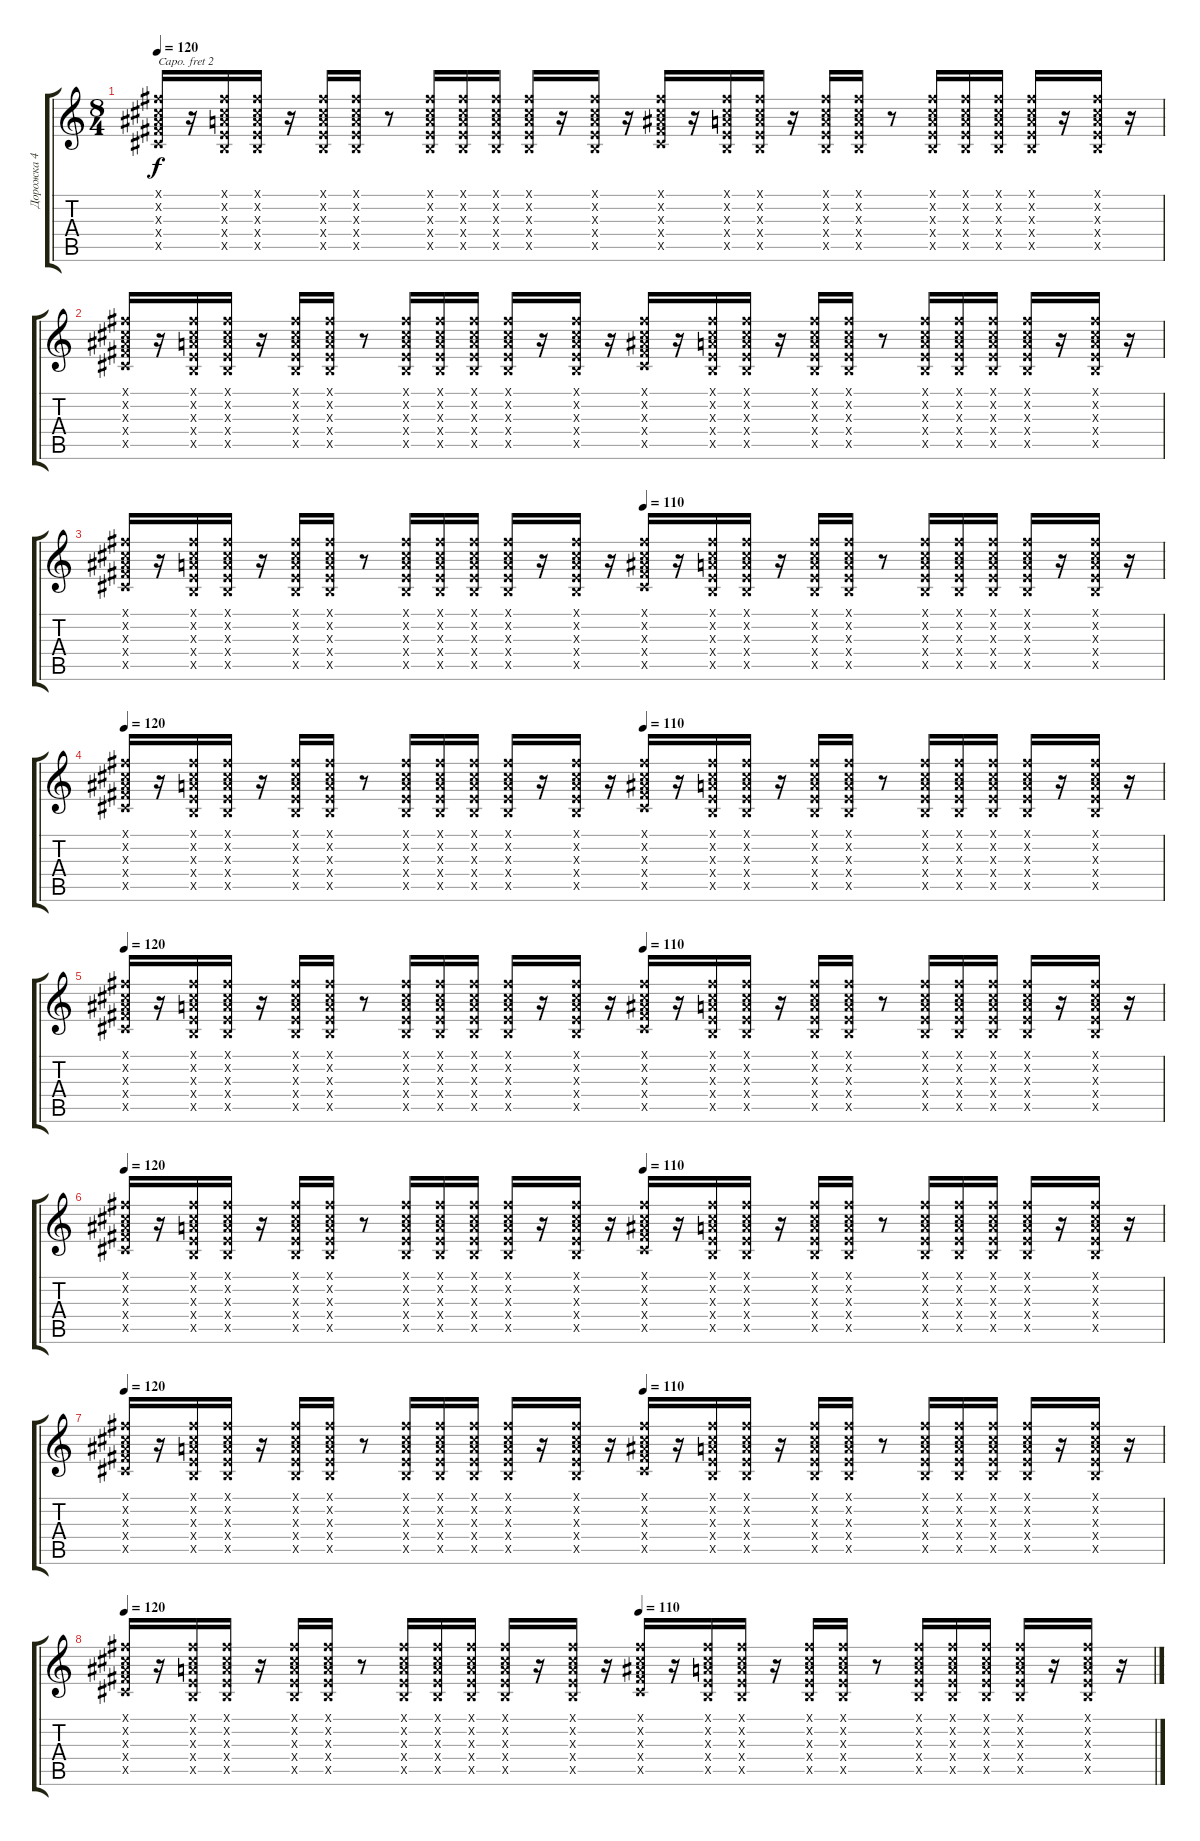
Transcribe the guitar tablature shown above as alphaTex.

\track ("Дорожка 4" "Дорожка 4") {solo instrument acousticguitarnylon}
\staff {score tabs}
\capo 2
\tuning (E4 B3 G3 D3 A2 E2) {hide}
\ts (8 4)
\tempo 120
\clef g2
\ks c
(0.1{x} 0.2{x} 1.3{x} 2.4{x} 2.5{x}).16{dy f} r.16 (0.1{x} 0.2{x} 0.3{x} 0.4{x} 0.5{x}).16 (0.1{x} 0.2{x} 0.3{x} 0.4{x} 0.5{x}).16 r.16 (0.1{x} 0.2{x} 0.3{x} 0.4{x} 0.5{x}).16 (0.1{x} 0.2{x} 0.3{x} 0.4{x} 0.5{x}).16 r.8 (0.1{x} 0.2{x} 0.3{x} 0.4{x} 0.5{x}).16 (0.1{x} 0.2{x} 0.3{x} 0.4{x} 0.5{x}).16 (0.1{x} 0.2{x} 0.3{x} 0.4{x} 0.5{x}).16 (0.1{x} 0.2{x} 0.3{x} 0.4{x} 0.5{x}).16 r.16 (0.1{x} 0.2{x} 0.3{x} 0.4{x} 0.5{x}).16 r.16 (0.1{x} 0.2{x} 1.3{x} 2.4{x} 2.5{x}).16 r.16 (0.1{x} 0.2{x} 0.3{x} 0.4{x} 0.5{x}).16 (0.1{x} 0.2{x} 0.3{x} 0.4{x} 0.5{x}).16 r.16 (0.1{x} 0.2{x} 0.3{x} 0.4{x} 0.5{x}).16 (0.1{x} 0.2{x} 0.3{x} 0.4{x} 0.5{x}).16 r.8 (0.1{x} 0.2{x} 0.3{x} 0.4{x} 0.5{x}).16 (0.1{x} 0.2{x} 0.3{x} 0.4{x} 0.5{x}).16 (0.1{x} 0.2{x} 0.3{x} 0.4{x} 0.5{x}).16 (0.1{x} 0.2{x} 0.3{x} 0.4{x} 0.5{x}).16 r.16 (0.1{x} 0.2{x} 0.3{x} 0.4{x} 0.5{x}).16 r.16 |
(0.1{x} 0.2{x} 1.3{x} 2.4{x} 2.5{x}).16 r.16 (0.1{x} 0.2{x} 0.3{x} 0.4{x} 0.5{x}).16 (0.1{x} 0.2{x} 0.3{x} 0.4{x} 0.5{x}).16 r.16 (0.1{x} 0.2{x} 0.3{x} 0.4{x} 0.5{x}).16 (0.1{x} 0.2{x} 0.3{x} 0.4{x} 0.5{x}).16 r.8 (0.1{x} 0.2{x} 0.3{x} 0.4{x} 0.5{x}).16 (0.1{x} 0.2{x} 0.3{x} 0.4{x} 0.5{x}).16 (0.1{x} 0.2{x} 0.3{x} 0.4{x} 0.5{x}).16 (0.1{x} 0.2{x} 0.3{x} 0.4{x} 0.5{x}).16 r.16 (0.1{x} 0.2{x} 0.3{x} 0.4{x} 0.5{x}).16 r.16 (0.1{x} 0.2{x} 1.3{x} 2.4{x} 2.5{x}).16 r.16 (0.1{x} 0.2{x} 0.3{x} 0.4{x} 0.5{x}).16 (0.1{x} 0.2{x} 0.3{x} 0.4{x} 0.5{x}).16 r.16 (0.1{x} 0.2{x} 0.3{x} 0.4{x} 0.5{x}).16 (0.1{x} 0.2{x} 0.3{x} 0.4{x} 0.5{x}).16 r.8 (0.1{x} 0.2{x} 0.3{x} 0.4{x} 0.5{x}).16 (0.1{x} 0.2{x} 0.3{x} 0.4{x} 0.5{x}).16 (0.1{x} 0.2{x} 0.3{x} 0.4{x} 0.5{x}).16 (0.1{x} 0.2{x} 0.3{x} 0.4{x} 0.5{x}).16 r.16 (0.1{x} 0.2{x} 0.3{x} 0.4{x} 0.5{x}).16 r.16 |
\tempo (110 0.5)
(0.1{x} 0.2{x} 1.3{x} 2.4{x} 2.5{x}).16 r.16 (0.1{x} 0.2{x} 0.3{x} 0.4{x} 0.5{x}).16 (0.1{x} 0.2{x} 0.3{x} 0.4{x} 0.5{x}).16 r.16 (0.1{x} 0.2{x} 0.3{x} 0.4{x} 0.5{x}).16 (0.1{x} 0.2{x} 0.3{x} 0.4{x} 0.5{x}).16 r.8 (0.1{x} 0.2{x} 0.3{x} 0.4{x} 0.5{x}).16 (0.1{x} 0.2{x} 0.3{x} 0.4{x} 0.5{x}).16 (0.1{x} 0.2{x} 0.3{x} 0.4{x} 0.5{x}).16 (0.1{x} 0.2{x} 0.3{x} 0.4{x} 0.5{x}).16 r.16 (0.1{x} 0.2{x} 0.3{x} 0.4{x} 0.5{x}).16 r.16 (0.1{x} 0.2{x} 1.3{x} 2.4{x} 2.5{x}).16 r.16 (0.1{x} 0.2{x} 0.3{x} 0.4{x} 0.5{x}).16 (0.1{x} 0.2{x} 0.3{x} 0.4{x} 0.5{x}).16 r.16 (0.1{x} 0.2{x} 0.3{x} 0.4{x} 0.5{x}).16 (0.1{x} 0.2{x} 0.3{x} 0.4{x} 0.5{x}).16 r.8 (0.1{x} 0.2{x} 0.3{x} 0.4{x} 0.5{x}).16 (0.1{x} 0.2{x} 0.3{x} 0.4{x} 0.5{x}).16 (0.1{x} 0.2{x} 0.3{x} 0.4{x} 0.5{x}).16 (0.1{x} 0.2{x} 0.3{x} 0.4{x} 0.5{x}).16 r.16 (0.1{x} 0.2{x} 0.3{x} 0.4{x} 0.5{x}).16 r.16 |
\tempo 120
\tempo (110 0.5)
(0.1{x} 0.2{x} 1.3{x} 2.4{x} 2.5{x}).16 r.16 (0.1{x} 0.2{x} 0.3{x} 0.4{x} 0.5{x}).16 (0.1{x} 0.2{x} 0.3{x} 0.4{x} 0.5{x}).16 r.16 (0.1{x} 0.2{x} 0.3{x} 0.4{x} 0.5{x}).16 (0.1{x} 0.2{x} 0.3{x} 0.4{x} 0.5{x}).16 r.8 (0.1{x} 0.2{x} 0.3{x} 0.4{x} 0.5{x}).16 (0.1{x} 0.2{x} 0.3{x} 0.4{x} 0.5{x}).16 (0.1{x} 0.2{x} 0.3{x} 0.4{x} 0.5{x}).16 (0.1{x} 0.2{x} 0.3{x} 0.4{x} 0.5{x}).16 r.16 (0.1{x} 0.2{x} 0.3{x} 0.4{x} 0.5{x}).16 r.16 (0.1{x} 0.2{x} 1.3{x} 2.4{x} 2.5{x}).16 r.16 (0.1{x} 0.2{x} 0.3{x} 0.4{x} 0.5{x}).16 (0.1{x} 0.2{x} 0.3{x} 0.4{x} 0.5{x}).16 r.16 (0.1{x} 0.2{x} 0.3{x} 0.4{x} 0.5{x}).16 (0.1{x} 0.2{x} 0.3{x} 0.4{x} 0.5{x}).16 r.8 (0.1{x} 0.2{x} 0.3{x} 0.4{x} 0.5{x}).16 (0.1{x} 0.2{x} 0.3{x} 0.4{x} 0.5{x}).16 (0.1{x} 0.2{x} 0.3{x} 0.4{x} 0.5{x}).16 (0.1{x} 0.2{x} 0.3{x} 0.4{x} 0.5{x}).16 r.16 (0.1{x} 0.2{x} 0.3{x} 0.4{x} 0.5{x}).16 r.16 |
\tempo 120
\tempo (110 0.5)
(0.1{x} 0.2{x} 1.3{x} 2.4{x} 2.5{x}).16 r.16 (0.1{x} 0.2{x} 0.3{x} 0.4{x} 0.5{x}).16 (0.1{x} 0.2{x} 0.3{x} 0.4{x} 0.5{x}).16 r.16 (0.1{x} 0.2{x} 0.3{x} 0.4{x} 0.5{x}).16 (0.1{x} 0.2{x} 0.3{x} 0.4{x} 0.5{x}).16 r.8 (0.1{x} 0.2{x} 0.3{x} 0.4{x} 0.5{x}).16 (0.1{x} 0.2{x} 0.3{x} 0.4{x} 0.5{x}).16 (0.1{x} 0.2{x} 0.3{x} 0.4{x} 0.5{x}).16 (0.1{x} 0.2{x} 0.3{x} 0.4{x} 0.5{x}).16 r.16 (0.1{x} 0.2{x} 0.3{x} 0.4{x} 0.5{x}).16 r.16 (0.1{x} 0.2{x} 1.3{x} 2.4{x} 2.5{x}).16 r.16 (0.1{x} 0.2{x} 0.3{x} 0.4{x} 0.5{x}).16 (0.1{x} 0.2{x} 0.3{x} 0.4{x} 0.5{x}).16 r.16 (0.1{x} 0.2{x} 0.3{x} 0.4{x} 0.5{x}).16 (0.1{x} 0.2{x} 0.3{x} 0.4{x} 0.5{x}).16 r.8 (0.1{x} 0.2{x} 0.3{x} 0.4{x} 0.5{x}).16 (0.1{x} 0.2{x} 0.3{x} 0.4{x} 0.5{x}).16 (0.1{x} 0.2{x} 0.3{x} 0.4{x} 0.5{x}).16 (0.1{x} 0.2{x} 0.3{x} 0.4{x} 0.5{x}).16 r.16 (0.1{x} 0.2{x} 0.3{x} 0.4{x} 0.5{x}).16 r.16 |
\tempo 120
\tempo (110 0.5)
(0.1{x} 0.2{x} 1.3{x} 2.4{x} 2.5{x}).16 r.16 (0.1{x} 0.2{x} 0.3{x} 0.4{x} 0.5{x}).16 (0.1{x} 0.2{x} 0.3{x} 0.4{x} 0.5{x}).16 r.16 (0.1{x} 0.2{x} 0.3{x} 0.4{x} 0.5{x}).16 (0.1{x} 0.2{x} 0.3{x} 0.4{x} 0.5{x}).16 r.8 (0.1{x} 0.2{x} 0.3{x} 0.4{x} 0.5{x}).16 (0.1{x} 0.2{x} 0.3{x} 0.4{x} 0.5{x}).16 (0.1{x} 0.2{x} 0.3{x} 0.4{x} 0.5{x}).16 (0.1{x} 0.2{x} 0.3{x} 0.4{x} 0.5{x}).16 r.16 (0.1{x} 0.2{x} 0.3{x} 0.4{x} 0.5{x}).16 r.16 (0.1{x} 0.2{x} 1.3{x} 2.4{x} 2.5{x}).16 r.16 (0.1{x} 0.2{x} 0.3{x} 0.4{x} 0.5{x}).16 (0.1{x} 0.2{x} 0.3{x} 0.4{x} 0.5{x}).16 r.16 (0.1{x} 0.2{x} 0.3{x} 0.4{x} 0.5{x}).16 (0.1{x} 0.2{x} 0.3{x} 0.4{x} 0.5{x}).16 r.8 (0.1{x} 0.2{x} 0.3{x} 0.4{x} 0.5{x}).16 (0.1{x} 0.2{x} 0.3{x} 0.4{x} 0.5{x}).16 (0.1{x} 0.2{x} 0.3{x} 0.4{x} 0.5{x}).16 (0.1{x} 0.2{x} 0.3{x} 0.4{x} 0.5{x}).16 r.16 (0.1{x} 0.2{x} 0.3{x} 0.4{x} 0.5{x}).16 r.16 |
\tempo 120
\tempo (110 0.5)
(0.1{x} 0.2{x} 1.3{x} 2.4{x} 2.5{x}).16 r.16 (0.1{x} 0.2{x} 0.3{x} 0.4{x} 0.5{x}).16 (0.1{x} 0.2{x} 0.3{x} 0.4{x} 0.5{x}).16 r.16 (0.1{x} 0.2{x} 0.3{x} 0.4{x} 0.5{x}).16 (0.1{x} 0.2{x} 0.3{x} 0.4{x} 0.5{x}).16 r.8 (0.1{x} 0.2{x} 0.3{x} 0.4{x} 0.5{x}).16 (0.1{x} 0.2{x} 0.3{x} 0.4{x} 0.5{x}).16 (0.1{x} 0.2{x} 0.3{x} 0.4{x} 0.5{x}).16 (0.1{x} 0.2{x} 0.3{x} 0.4{x} 0.5{x}).16 r.16 (0.1{x} 0.2{x} 0.3{x} 0.4{x} 0.5{x}).16 r.16 (0.1{x} 0.2{x} 1.3{x} 2.4{x} 2.5{x}).16 r.16 (0.1{x} 0.2{x} 0.3{x} 0.4{x} 0.5{x}).16 (0.1{x} 0.2{x} 0.3{x} 0.4{x} 0.5{x}).16 r.16 (0.1{x} 0.2{x} 0.3{x} 0.4{x} 0.5{x}).16 (0.1{x} 0.2{x} 0.3{x} 0.4{x} 0.5{x}).16 r.8 (0.1{x} 0.2{x} 0.3{x} 0.4{x} 0.5{x}).16 (0.1{x} 0.2{x} 0.3{x} 0.4{x} 0.5{x}).16 (0.1{x} 0.2{x} 0.3{x} 0.4{x} 0.5{x}).16 (0.1{x} 0.2{x} 0.3{x} 0.4{x} 0.5{x}).16 r.16 (0.1{x} 0.2{x} 0.3{x} 0.4{x} 0.5{x}).16 r.16 |
\tempo 120
\tempo (110 0.5)
(0.1{x} 0.2{x} 1.3{x} 2.4{x} 2.5{x}).16 r.16 (0.1{x} 0.2{x} 0.3{x} 0.4{x} 0.5{x}).16 (0.1{x} 0.2{x} 0.3{x} 0.4{x} 0.5{x}).16 r.16 (0.1{x} 0.2{x} 0.3{x} 0.4{x} 0.5{x}).16 (0.1{x} 0.2{x} 0.3{x} 0.4{x} 0.5{x}).16 r.8 (0.1{x} 0.2{x} 0.3{x} 0.4{x} 0.5{x}).16 (0.1{x} 0.2{x} 0.3{x} 0.4{x} 0.5{x}).16 (0.1{x} 0.2{x} 0.3{x} 0.4{x} 0.5{x}).16 (0.1{x} 0.2{x} 0.3{x} 0.4{x} 0.5{x}).16 r.16 (0.1{x} 0.2{x} 0.3{x} 0.4{x} 0.5{x}).16 r.16 (0.1{x} 0.2{x} 1.3{x} 2.4{x} 2.5{x}).16 r.16 (0.1{x} 0.2{x} 0.3{x} 0.4{x} 0.5{x}).16 (0.1{x} 0.2{x} 0.3{x} 0.4{x} 0.5{x}).16 r.16 (0.1{x} 0.2{x} 0.3{x} 0.4{x} 0.5{x}).16 (0.1{x} 0.2{x} 0.3{x} 0.4{x} 0.5{x}).16 r.8 (0.1{x} 0.2{x} 0.3{x} 0.4{x} 0.5{x}).16 (0.1{x} 0.2{x} 0.3{x} 0.4{x} 0.5{x}).16 (0.1{x} 0.2{x} 0.3{x} 0.4{x} 0.5{x}).16 (0.1{x} 0.2{x} 0.3{x} 0.4{x} 0.5{x}).16 r.16 (0.1{x} 0.2{x} 0.3{x} 0.4{x} 0.5{x}).16 r.16
